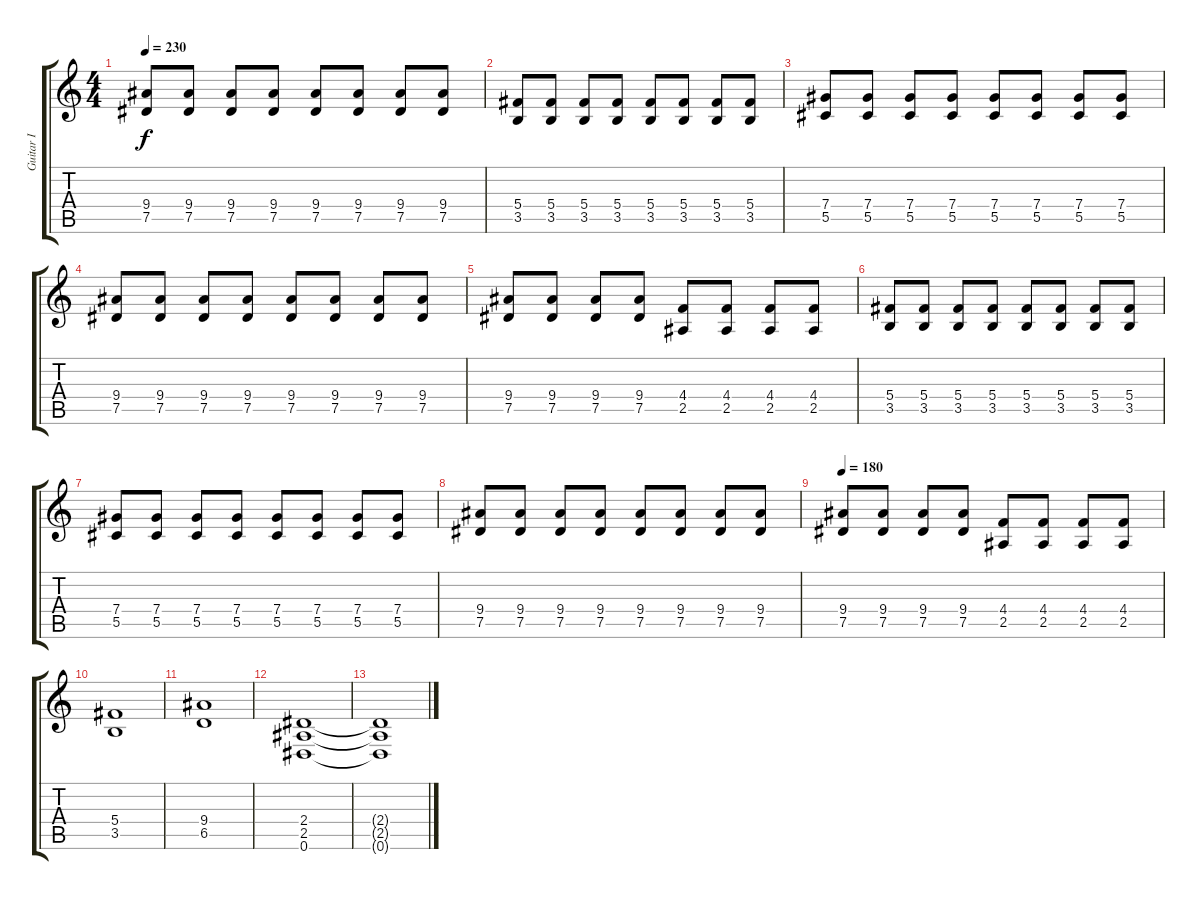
\track ("Guitar I" "Guitar I") {instrument distortionguitar}
\staff {score tabs}
\tuning (Eb4 Bb3 Gb3 Db3 Ab2 Eb2) {hide}
\ts (4 4)
\tempo 230
\clef g2
\ks c
(9.4 7.5).8{dy f} (9.4 7.5).8 (9.4 7.5).8 (9.4 7.5).8 (9.4 7.5).8 (9.4 7.5).8 (9.4 7.5).8 (9.4 7.5).8 |
(5.4 3.5).8 (5.4 3.5).8 (5.4 3.5).8 (5.4 3.5).8 (5.4 3.5).8 (5.4 3.5).8 (5.4 3.5).8 (5.4 3.5).8 |
(7.4 5.5).8 (7.4 5.5).8 (7.4 5.5).8 (7.4 5.5).8 (7.4 5.5).8 (7.4 5.5).8 (7.4 5.5).8 (7.4 5.5).8 |
(9.4 7.5).8 (9.4 7.5).8 (9.4 7.5).8 (9.4 7.5).8 (9.4 7.5).8 (9.4 7.5).8 (9.4 7.5).8 (9.4 7.5).8 |
(9.4 7.5).8 (9.4 7.5).8 (9.4 7.5).8 (9.4 7.5).8 (4.4 2.5).8 (4.4 2.5).8 (4.4 2.5).8 (4.4 2.5).8 |
(5.4 3.5).8 (5.4 3.5).8 (5.4 3.5).8 (5.4 3.5).8 (5.4 3.5).8 (5.4 3.5).8 (5.4 3.5).8 (5.4 3.5).8 |
(7.4 5.5).8 (7.4 5.5).8 (7.4 5.5).8 (7.4 5.5).8 (7.4 5.5).8 (7.4 5.5).8 (7.4 5.5).8 (7.4 5.5).8 |
(9.4 7.5).8 (9.4 7.5).8 (9.4 7.5).8 (9.4 7.5).8 (9.4 7.5).8 (9.4 7.5).8 (9.4 7.5).8 (9.4 7.5).8 |
\tempo 180
(9.4 7.5).8 (9.4 7.5).8 (9.4 7.5).8 (9.4 7.5).8 (4.4 2.5).8 (4.4 2.5).8 (4.4 2.5).8 (4.4 2.5).8 |
(5.4 3.5).1 |
(9.4 6.5).1 |
(2.4 2.5 0.6).1 |
(2.4{t} 2.5{t} 0.6{t}).1
